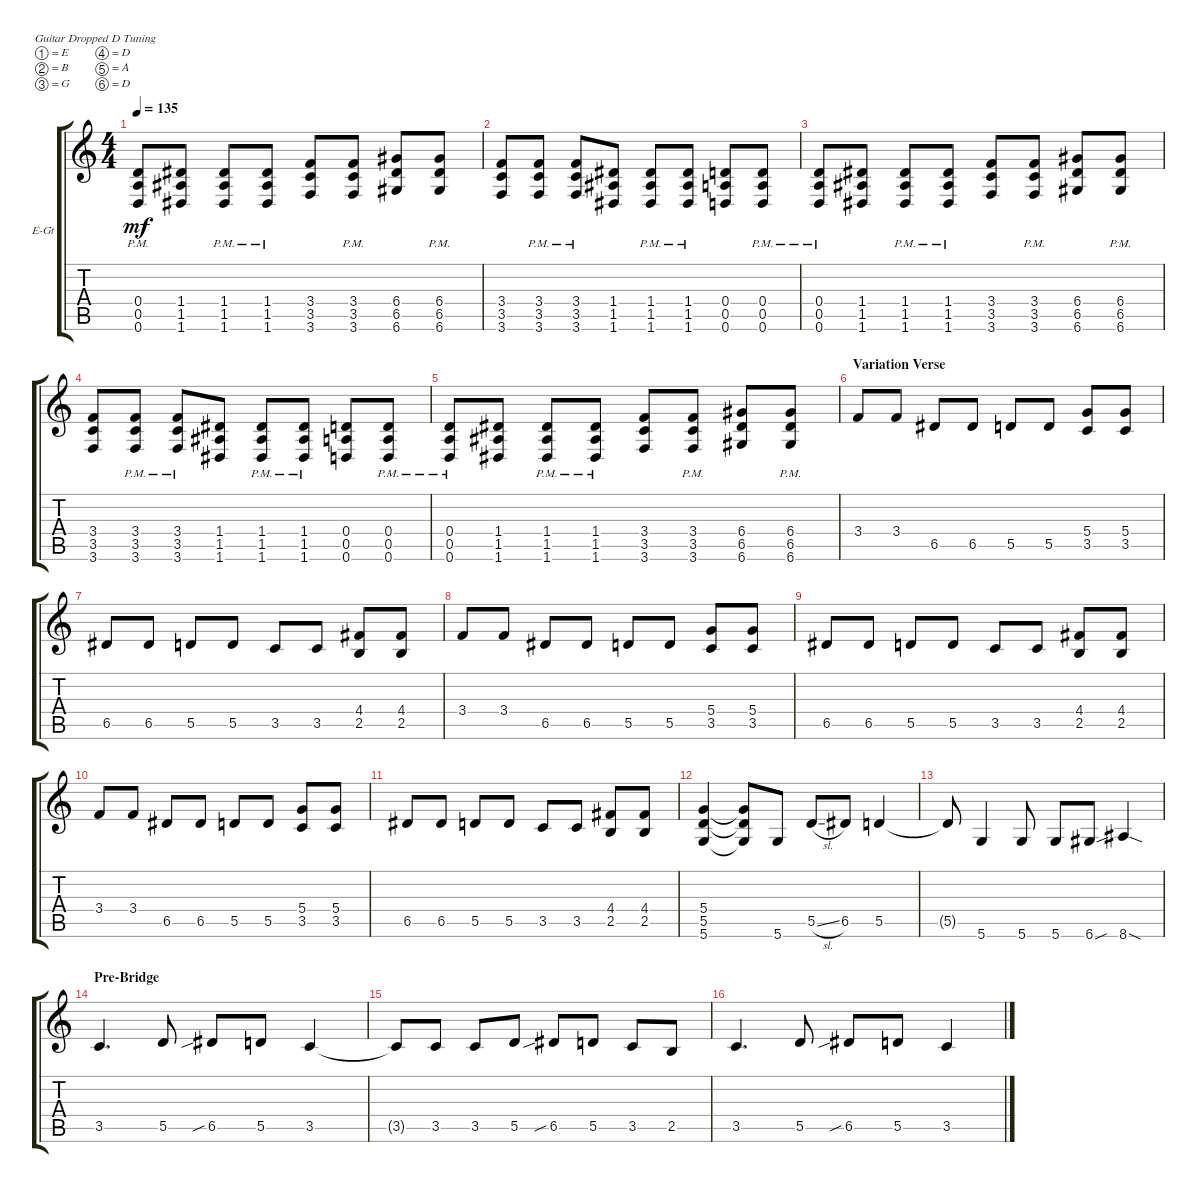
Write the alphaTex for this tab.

\defaultSystemsLayout 4
\bracketExtendMode groupsimilarinstruments
\firstSystemTrackNameOrientation horizontal
\otherSystemsTrackNameOrientation horizontal
\track ("Rythm Guitar" "E-Gt") {instrument distortionguitar}
\staff {score tabs}
\tuning (E4 B3 G3 D3 A2 D2)
\ts (4 4)
\tempo 135
\clef g2
\scale
0.323548
\ks c
(0.6{pm} 0.5{pm} 0.4{pm}).8{dy mf} (1.6 1.5 1.4).8 (1.4{pm} 1.5{pm} 1.6{pm}).8 (1.4{pm} 1.5{pm} 1.6{pm}).8 (3.6 3.5 3.4).8 (3.6{pm} 3.5{pm} 3.4{pm}).8 (6.6 6.5 6.4).8 (6.6{pm} 6.5{pm} 6.4{pm}).8 |
(3.6 3.5 3.4).8 (3.6{pm} 3.5{pm} 3.4{pm}).8 (3.6{pm} 3.5{pm} 3.4{pm}).8 (1.6 1.5 1.4).8 (1.4{pm} 1.5{pm} 1.6{pm}).8 (1.4{pm} 1.5{pm} 1.6{pm}).8 (0.6 0.5 0.4).8 (0.6{pm} 0.5{pm} 0.4{pm}).8 |
(0.6{pm} 0.5{pm} 0.4{pm}).8 (1.6 1.5 1.4).8 (1.4{pm} 1.5{pm} 1.6{pm}).8 (1.4{pm} 1.5{pm} 1.6{pm}).8 (3.6 3.5 3.4).8 (3.6{pm} 3.5{pm} 3.4{pm}).8 (6.6 6.5 6.4).8 (6.6{pm} 6.5{pm} 6.4{pm}).8 |
(3.6 3.5 3.4).8 (3.6{pm} 3.5{pm} 3.4{pm}).8 (3.6{pm} 3.5{pm} 3.4{pm}).8 (1.6 1.5 1.4).8 (1.4{pm} 1.5{pm} 1.6{pm}).8 (1.4{pm} 1.5{pm} 1.6{pm}).8 (0.6 0.5 0.4).8 (0.6{pm} 0.5{pm} 0.4{pm}).8 |
(0.6{pm} 0.5{pm} 0.4{pm}).8 (1.6 1.5 1.4).8 (1.4{pm} 1.5{pm} 1.6{pm}).8 (1.4{pm} 1.5{pm} 1.6{pm}).8 (3.6 3.5 3.4).8 (3.6{pm} 3.5{pm} 3.4{pm}).8 (6.6 6.5 6.4).8 (6.6{pm} 6.5{pm} 6.4{pm}).8 |
\section ("" "Variation Verse")
3.4.8 3.4.8 6.5.8 6.5.8 5.5.8 5.5.8 (3.5 5.4).8 (3.5 5.4).8 |
6.5.8 6.5.8 5.5.8 5.5.8 3.5.8 3.5.8 (2.5 4.4).8 (2.5 4.4).8 |
3.4.8 3.4.8 6.5.8 6.5.8 5.5.8 5.5.8 (3.5 5.4).8 (3.5 5.4).8 |
6.5.8 6.5.8 5.5.8 5.5.8 3.5.8 3.5.8 (2.5 4.4).8 (2.5 4.4).8 |
3.4.8 3.4.8 6.5.8 6.5.8 5.5.8 5.5.8 (3.5 5.4).8 (3.5 5.4).8 |
6.5.8 6.5.8 5.5.8 5.5.8 3.5.8 3.5.8 (2.5 4.4).8 (2.5 4.4).8 |
(5.6 5.5 5.4).4 (5.6{t} 5.5{t} 5.4{t}).8 5.6.8 5.5{sl}.8 6.5.8 5.5.4 |
5.5{t}.8 5.6.4 5.6.8 5.6.8 6.6{sou}.8 8.6{sod}.4 |
\section ("" "Pre-Bridge")
3.5.4{d} 5.5.8 6.5{sib}.8 5.5.8 3.5.4 |
3.5{t}.8 3.5.8 3.5.8 5.5.8 6.5{sib}.8 5.5.8 3.5.8 2.5.8 |
3.5.4{d} 5.5.8 6.5{sib}.8 5.5.8 3.5.4
